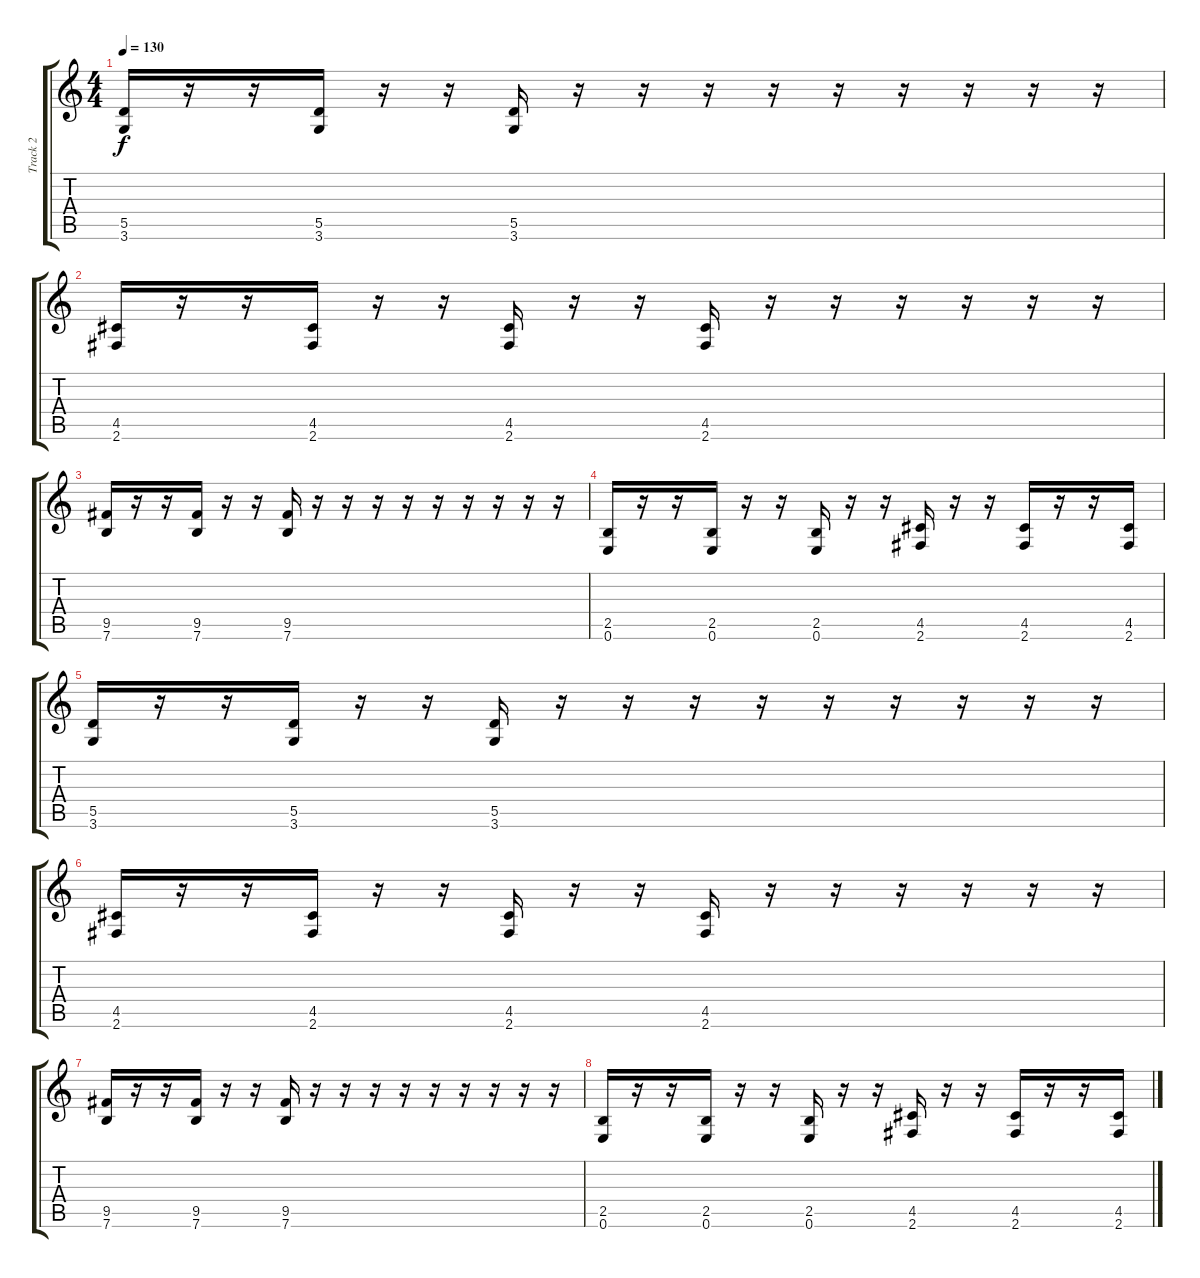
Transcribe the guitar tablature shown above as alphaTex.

\track ("Track 2" "Track 2") {instrument distortionguitar}
\staff {score tabs}
\tuning (E4 B3 G3 D3 A2 E2) {hide}
\ts (4 4)
\tempo 130
\clef g2
\ks c
(5.5 3.6).16{dy f} r.16 r.16 (5.5 3.6).16 r.16 r.16 (5.5 3.6).16 r.16 r.16 r.16 r.16 r.16 r.16 r.16 r.16 r.16 |
(4.5 2.6).16 r.16 r.16 (4.5 2.6).16 r.16 r.16 (4.5 2.6).16 r.16 r.16 (4.5 2.6).16 r.16 r.16 r.16 r.16 r.16 r.16 |
(9.5 7.6).16 r.16 r.16 (9.5 7.6).16 r.16 r.16 (9.5 7.6).16 r.16 r.16 r.16 r.16 r.16 r.16 r.16 r.16 r.16 |
(2.5 0.6).16 r.16 r.16 (2.5 0.6).16 r.16 r.16 (2.5 0.6).16 r.16 r.16 (4.5 2.6).16 r.16 r.16 (4.5 2.6).16 r.16 r.16 (4.5 2.6).16 |
(5.5 3.6).16 r.16 r.16 (5.5 3.6).16 r.16 r.16 (5.5 3.6).16 r.16 r.16 r.16 r.16 r.16 r.16 r.16 r.16 r.16 |
(4.5 2.6).16 r.16 r.16 (4.5 2.6).16 r.16 r.16 (4.5 2.6).16 r.16 r.16 (4.5 2.6).16 r.16 r.16 r.16 r.16 r.16 r.16 |
(9.5 7.6).16 r.16 r.16 (9.5 7.6).16 r.16 r.16 (9.5 7.6).16 r.16 r.16 r.16 r.16 r.16 r.16 r.16 r.16 r.16 |
(2.5 0.6).16 r.16 r.16 (2.5 0.6).16 r.16 r.16 (2.5 0.6).16 r.16 r.16 (4.5 2.6).16 r.16 r.16 (4.5 2.6).16 r.16 r.16 (4.5 2.6).16
